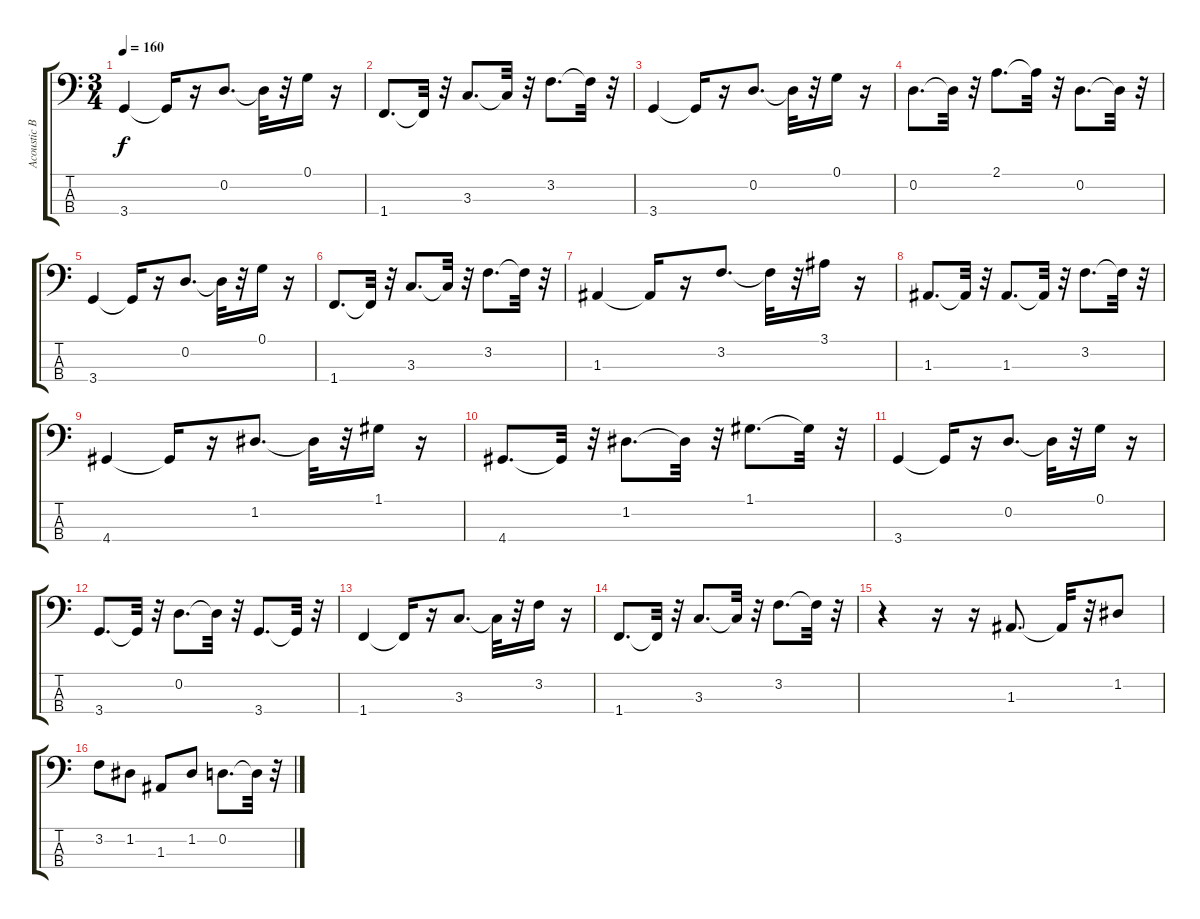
\track ("Acoustic Bass" "Acoustic B") {instrument acousticbass}
\staff {score tabs}
\tuning (G2 D2 A1 E1) {hide}
\ts (3 4)
\tempo 160
\clef f4
\ks c
3.4.4{dy f} 3.4{t}.16 r.16 0.2.8{d} 0.2{t}.32 r.32 0.1.16 r.16 |
1.4.8{d} 1.4{t}.32 r.32 3.3.8{d} 3.3{t}.32 r.32 3.2.8{d} 3.2{t}.32 r.32 |
3.4.4 3.4{t}.16 r.16 0.2.8{d} 0.2{t}.32 r.32 0.1.16 r.16 |
0.2.8{d} 0.2{t}.32 r.32 2.1.8{d} 2.1{t}.32 r.32 0.2.8{d} 0.2{t}.32 r.32 |
3.4.4 3.4{t}.16 r.16 0.2.8{d} 0.2{t}.32 r.32 0.1.16 r.16 |
1.4.8{d} 1.4{t}.32 r.32 3.3.8{d} 3.3{t}.32 r.32 3.2.8{d} 3.2{t}.32 r.32 |
1.3.4 1.3{t}.16 r.16 3.2.8{d} 3.2{t}.32 r.32 3.1.16 r.16 |
1.3.8{d} 1.3{t}.32 r.32 1.3.8{d} 1.3{t}.32 r.32 3.2.8{d} 3.2{t}.32 r.32 |
4.4.4 4.4{t}.16 r.16 1.2.8{d} 1.2{t}.32 r.32 1.1.16 r.16 |
4.4.8{d} 4.4{t}.32 r.32 1.2.8{d} 1.2{t}.32 r.32 1.1.8{d} 1.1{t}.32 r.32 |
3.4.4 3.4{t}.16 r.16 0.2.8{d} 0.2{t}.32 r.32 0.1.16 r.16 |
3.4.8{d} 3.4{t}.32 r.32 0.2.8{d} 0.2{t}.32 r.32 3.4.8{d} 3.4{t}.32 r.32 |
1.4.4 1.4{t}.16 r.16 3.3.8{d} 3.3{t}.32 r.32 3.2.16 r.16 |
1.4.8{d} 1.4{t}.32 r.32 3.3.8{d} 3.3{t}.32 r.32 3.2.8{d} 3.2{t}.32 r.32 |
r.4 r.16 r.16 1.3.8{d} 1.3{t}.32 r.32 1.2.8 |
3.2.8 1.2.8 1.3.8 1.2.8 0.2.8{d} 0.2{t}.32 r.32
